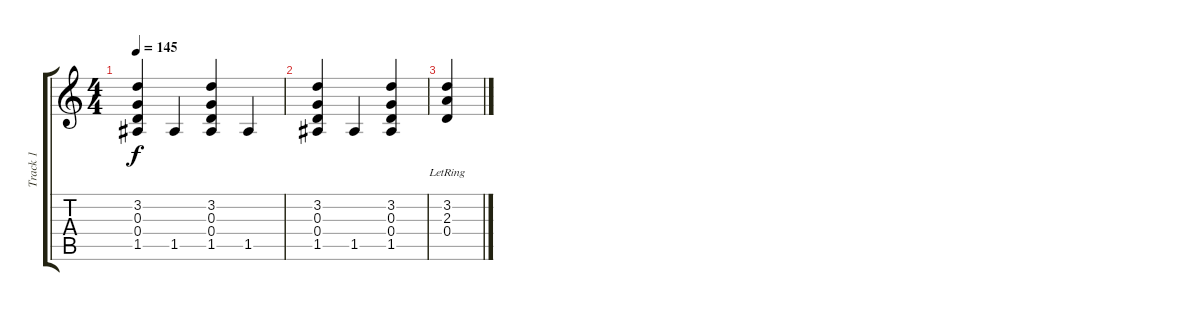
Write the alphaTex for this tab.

\track ("Track 1" "Track 1") {instrument acousticguitarsteel}
\staff {score tabs}
\tuning (E4 B3 G3 D3 A2 E2) {hide}
\ts (4 4)
\tempo 145
\clef g2
\ks c
(3.2 0.3 0.4 1.5).4{dy f} 1.5.4 (3.2 0.3 0.4 1.5).4 1.5.4 |
(3.2 0.3 0.4 1.5).4 1.5.4 (3.2 0.3 0.4 1.5).4 |
(3.2{lr} 2.3{lr} 0.4{lr}).4
